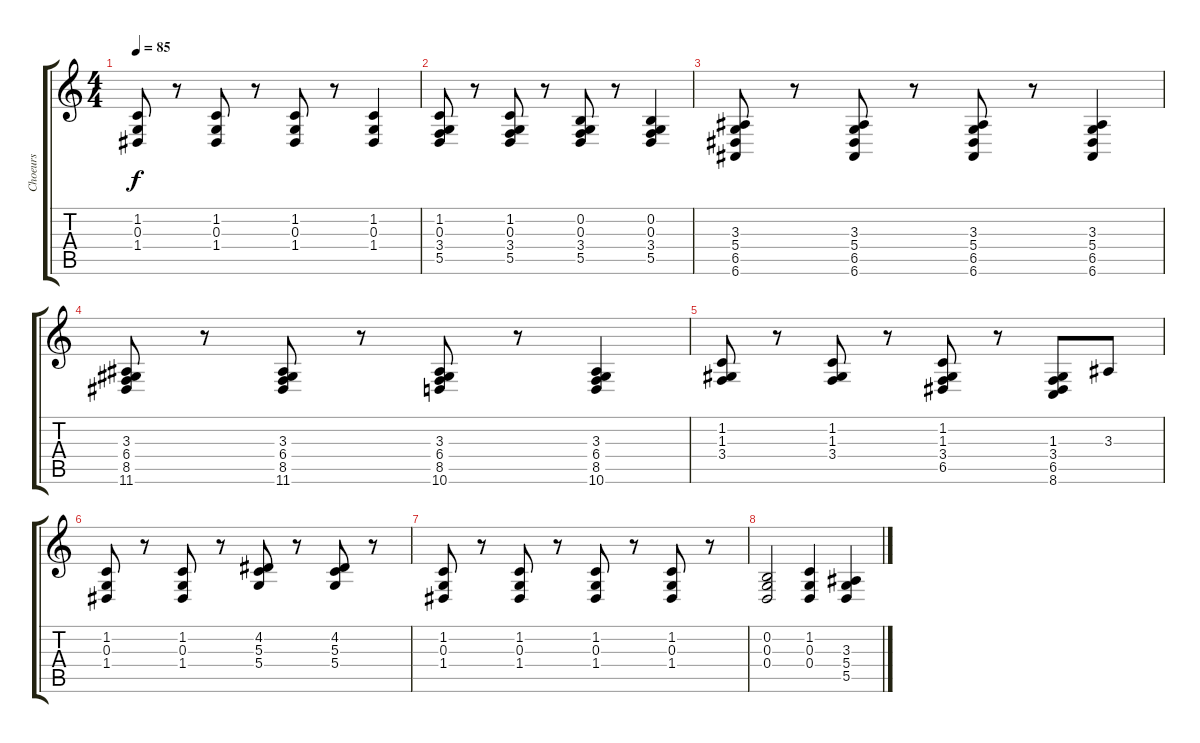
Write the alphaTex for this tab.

\track ("Choeurs" "Choeurs") {instrument choiraahs}
\staff {score tabs}
\tuning (E4 B3 G3 D3 A2 E2) {hide}
\ts (4 4)
\tempo 85
\clef g2
\ks c
(1.2 0.3 1.4).8{dy f instrument choiraahs} r.8 (1.2 0.3 1.4).8 r.8 (1.2 0.3 1.4).8 r.8 (1.2 0.3 1.4).4 |
(1.2 0.3 3.4 5.5).8 r.8 (1.2 0.3 3.4 5.5).8 r.8 (0.2 0.3 3.4 5.5).8 r.8 (0.2 0.3 3.4 5.5).4 |
(3.3 5.4 6.5 6.6).8 r.8 (3.3 5.4 6.5 6.6).8 r.8 (3.3 5.4 6.5 6.6).8 r.8 (3.3 5.4 6.5 6.6).4 |
(3.3 6.4 8.5 11.6).8 r.8 (3.3 6.4 8.5 11.6).8 r.8 (3.3 6.4 8.5 10.6).8 r.8 (3.3 6.4 8.5 10.6).4 |
(1.2 1.3 3.4).8 r.8 (1.2 1.3 3.4).8 r.8 (1.2 1.3 3.4 6.5).8 r.8 (1.3 3.4 6.5 8.6).8 3.3.8 |
(1.2 0.3 1.4).8 r.8 (1.2 0.3 1.4).8 r.8 (4.2 5.3 5.4).8 r.8 (4.2 5.3 5.4).8 r.8 |
(1.2 0.3 1.4).8 r.8 (1.2 0.3 1.4).8 r.8 (1.2 0.3 1.4).8 r.8 (1.2 0.3 1.4).8 r.8 |
(0.2 0.3 0.4).2 (1.2 0.3 0.4).4 (3.3 5.4 5.5).4
